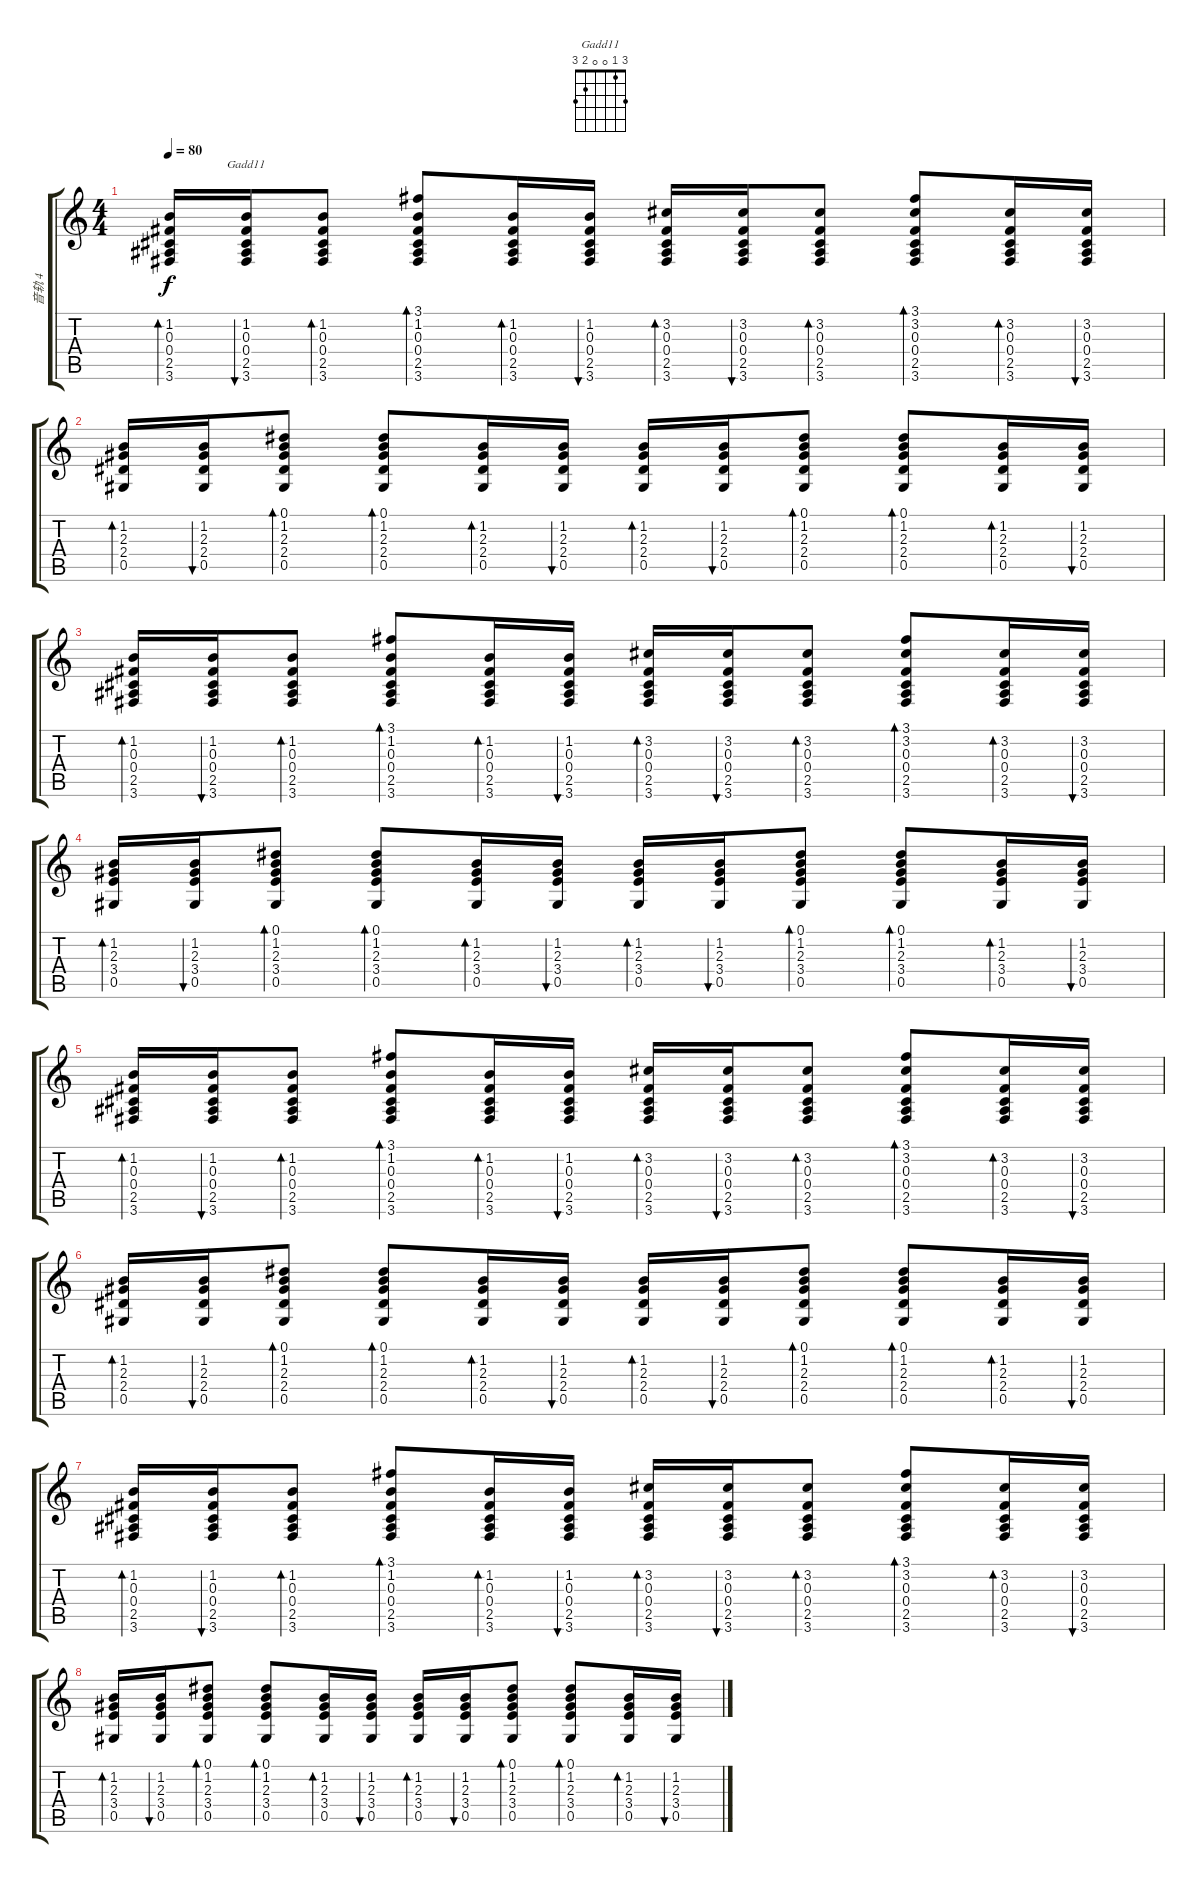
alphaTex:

\track ("音轨 4" "音轨 4") {instrument acousticguitarsteel}
\staff {score tabs}
\tuning (Eb4 Bb3 Gb3 Db3 Ab2 Eb2) {hide}
\chord ("Gadd11" 3 1 0 0 2 3)
\ts (4 4)
\tempo 80
\clef g2
\ks c
(1.2 0.3 0.4 2.5 3.6).16{bd 30 dy f} (1.2 0.3 0.4 2.5 3.6).16{bu 30 ch "Gadd11"} (1.2 0.3 0.4 2.5 3.6).8{bd 30} (3.1 1.2 0.3 0.4 2.5 3.6).8{bd 30} (1.2 0.3 0.4 2.5 3.6).16{bd 30} (1.2 0.3 0.4 2.5 3.6).16{bu 30} (3.2 0.3 0.4 2.5 3.6).16{bd 30} (3.2 0.3 0.4 2.5 3.6).16{bu 30} (3.2 0.3 0.4 2.5 3.6).8{bd 30} (3.1 3.2 0.3 0.4 2.5 3.6).8{bd 30} (3.2 0.3 0.4 2.5 3.6).16{bd 30} (3.2 0.3 0.4 2.5 3.6).16{bu 30} |
(1.2 2.3 2.4 0.5).16{bd 30} (1.2 2.3 2.4 0.5).16{bu 30} (0.1 1.2 2.3 2.4 0.5).8{bd 30} (0.1 1.2 2.3 2.4 0.5).8{bd 30} (1.2 2.3 2.4 0.5).16{bd 30} (1.2 2.3 2.4 0.5).16{bu 30} (1.2 2.3 2.4 0.5).16{bd 30} (1.2 2.3 2.4 0.5).16{bu 30} (0.1 1.2 2.3 2.4 0.5).8{bd 30} (0.1 1.2 2.3 2.4 0.5).8{bd 30} (1.2 2.3 2.4 0.5).16{bd 30} (1.2 2.3 2.4 0.5).16{bu 30} |
(1.2 0.3 0.4 2.5 3.6).16{bd 30} (1.2 0.3 0.4 2.5 3.6).16{bu 30} (1.2 0.3 0.4 2.5 3.6).8{bd 30} (3.1 1.2 0.3 0.4 2.5 3.6).8{bd 30} (1.2 0.3 0.4 2.5 3.6).16{bd 30} (1.2 0.3 0.4 2.5 3.6).16{bu 30} (3.2 0.3 0.4 2.5 3.6).16{bd 30} (3.2 0.3 0.4 2.5 3.6).16{bu 30} (3.2 0.3 0.4 2.5 3.6).8{bd 30} (3.1 3.2 0.3 0.4 2.5 3.6).8{bd 30} (3.2 0.3 0.4 2.5 3.6).16{bd 30} (3.2 0.3 0.4 2.5 3.6).16{bu 30} |
(1.2 2.3 3.4 0.5).16{bd 30} (1.2 2.3 3.4 0.5).16{bu 30} (0.1 1.2 2.3 3.4 0.5).8{bd 30} (0.1 1.2 2.3 3.4 0.5).8{bd 30} (1.2 2.3 3.4 0.5).16{bd 30} (1.2 2.3 3.4 0.5).16{bu 30} (1.2 2.3 3.4 0.5).16{bd 30} (1.2 2.3 3.4 0.5).16{bu 30} (0.1 1.2 2.3 3.4 0.5).8{bd 30} (0.1 1.2 2.3 3.4 0.5).8{bd 30} (1.2 2.3 3.4 0.5).16{bd 30} (1.2 2.3 3.4 0.5).16{bu 30} |
(1.2 0.3 0.4 2.5 3.6).16{bd 30} (1.2 0.3 0.4 2.5 3.6).16{bu 30} (1.2 0.3 0.4 2.5 3.6).8{bd 30} (3.1 1.2 0.3 0.4 2.5 3.6).8{bd 30} (1.2 0.3 0.4 2.5 3.6).16{bd 30} (1.2 0.3 0.4 2.5 3.6).16{bu 30} (3.2 0.3 0.4 2.5 3.6).16{bd 30} (3.2 0.3 0.4 2.5 3.6).16{bu 30} (3.2 0.3 0.4 2.5 3.6).8{bd 30} (3.1 3.2 0.3 0.4 2.5 3.6).8{bd 30} (3.2 0.3 0.4 2.5 3.6).16{bd 30} (3.2 0.3 0.4 2.5 3.6).16{bu 30} |
(1.2 2.3 2.4 0.5).16{bd 30} (1.2 2.3 2.4 0.5).16{bu 30} (0.1 1.2 2.3 2.4 0.5).8{bd 30} (0.1 1.2 2.3 2.4 0.5).8{bd 30} (1.2 2.3 2.4 0.5).16{bd 30} (1.2 2.3 2.4 0.5).16{bu 30} (1.2 2.3 2.4 0.5).16{bd 30} (1.2 2.3 2.4 0.5).16{bu 30} (0.1 1.2 2.3 2.4 0.5).8{bd 30} (0.1 1.2 2.3 2.4 0.5).8{bd 30} (1.2 2.3 2.4 0.5).16{bd 30} (1.2 2.3 2.4 0.5).16{bu 30} |
(1.2 0.3 0.4 2.5 3.6).16{bd 30} (1.2 0.3 0.4 2.5 3.6).16{bu 30} (1.2 0.3 0.4 2.5 3.6).8{bd 30} (3.1 1.2 0.3 0.4 2.5 3.6).8{bd 30} (1.2 0.3 0.4 2.5 3.6).16{bd 30} (1.2 0.3 0.4 2.5 3.6).16{bu 30} (3.2 0.3 0.4 2.5 3.6).16{bd 30} (3.2 0.3 0.4 2.5 3.6).16{bu 30} (3.2 0.3 0.4 2.5 3.6).8{bd 30} (3.1 3.2 0.3 0.4 2.5 3.6).8{bd 30} (3.2 0.3 0.4 2.5 3.6).16{bd 30} (3.2 0.3 0.4 2.5 3.6).16{bu 30} |
(1.2 2.3 3.4 0.5).16{bd 30} (1.2 2.3 3.4 0.5).16{bu 30} (0.1 1.2 2.3 3.4 0.5).8{bd 30} (0.1 1.2 2.3 3.4 0.5).8{bd 30} (1.2 2.3 3.4 0.5).16{bd 30} (1.2 2.3 3.4 0.5).16{bu 30} (1.2 2.3 3.4 0.5).16{bd 30} (1.2 2.3 3.4 0.5).16{bu 30} (0.1 1.2 2.3 3.4 0.5).8{bd 30} (0.1 1.2 2.3 3.4 0.5).8{bd 30} (1.2 2.3 3.4 0.5).16{bd 30} (1.2 2.3 3.4 0.5).16{bu 30}
